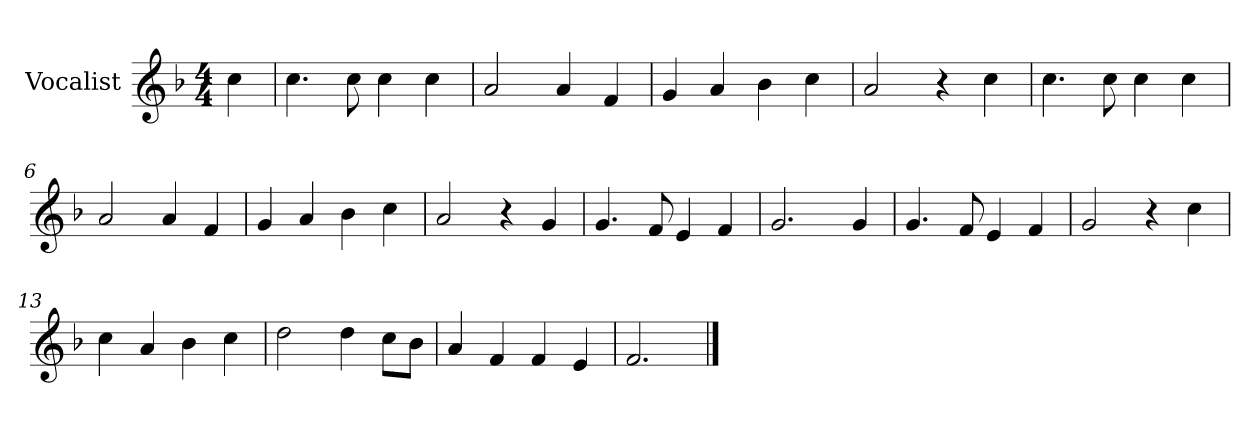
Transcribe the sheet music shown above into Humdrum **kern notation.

**kern
*part1
*staff1
*I"Vocalist
*k[b-]
*F:
*M4/4
=
4cc
=1
4.cc
8cc
4cc
4cc
=2
2a
4a
4f
=3
4g
4a
4b-
4cc
=4
2a
4r
4cc
=5
4.cc
8cc
4cc
4cc
=6
2a
4a
4f
=7
4g
4a
4b-
4cc
=8
2a
4r
4g
=9
4.g
8f
4e
4f
=10
2.g
4g
=11
4.g
8f
4e
4f
=12
2g
4r
4cc
=13
4cc
4a
4b-
4cc
=14
2dd
4dd
8ccL
8b-J
=15
4a
4f
4f
4e
=16
2.f
==
*-
